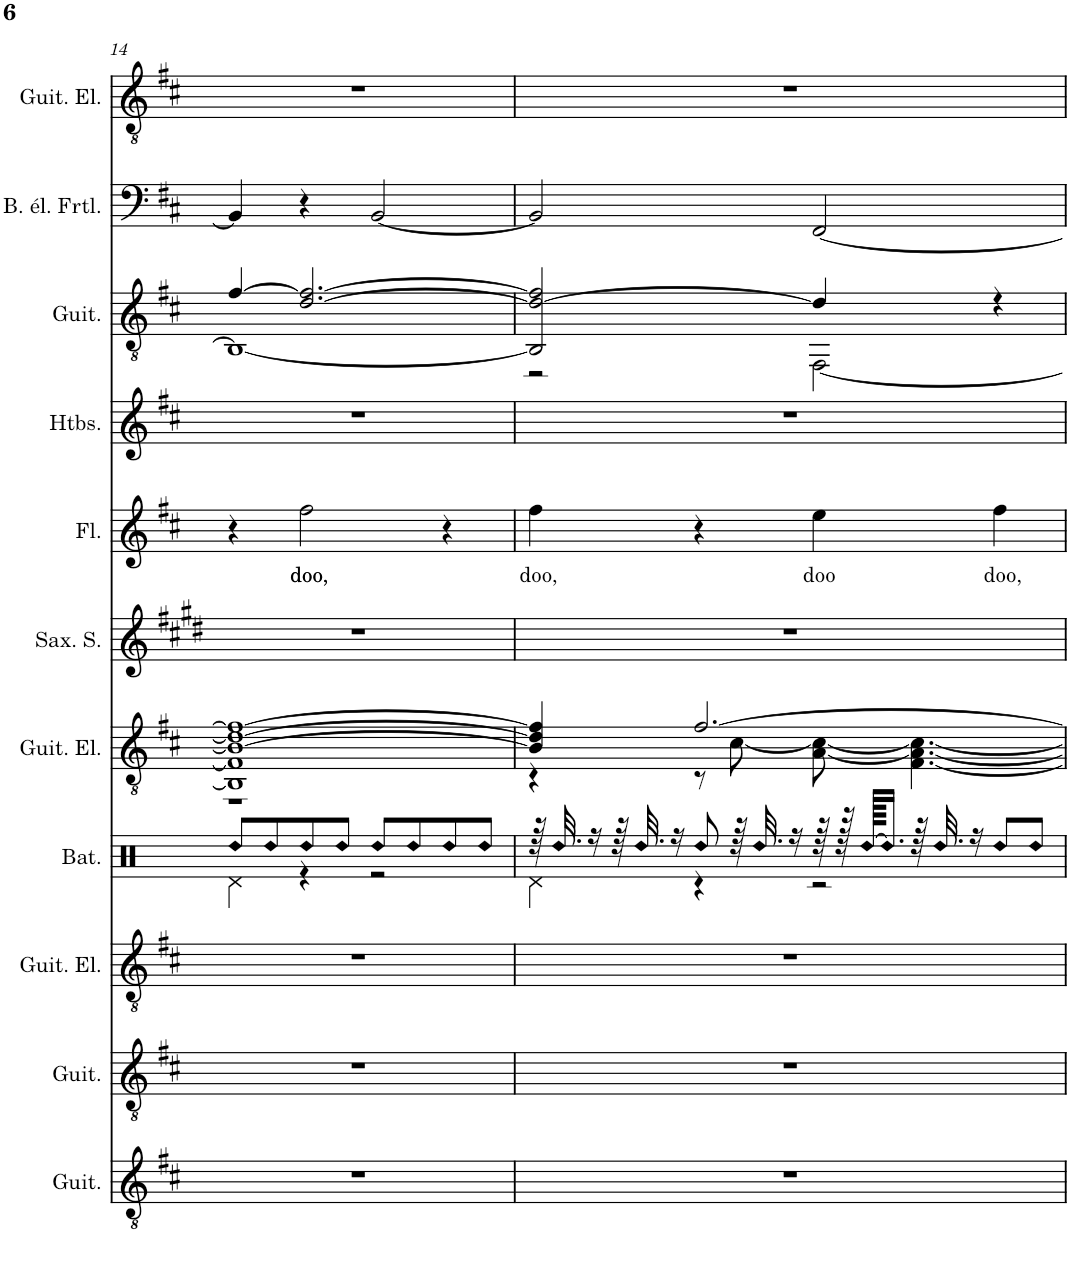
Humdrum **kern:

**kern	**kern	**kern	**kern	**kern	**kern	**kern	**text	**kern	**kern	**kern	**kern
*part11	*part10	*part9	*part8	*part7	*part6	*part5	*part5	*part4	*part3	*part2	*part1
*staff11	*staff10	*staff9	*staff8	*staff7	*staff6	*staff5	*staff5	*staff4	*staff3	*staff2	*staff1
*I"Guitare acoustique	*I"Guitare acoustique	*I"Guitare électrique	*I"Batterie	*I"Guitare électrique	*I"Saxophone Soprano	*I"Flûte	*	*I"Hautbois	*I"Guitare acoustique	*I"Basse électrique fretless	*I"Guitare électrique
*I'Guit.	*I'Guit.	*I'Guit. El.	*I'Bat.	*I'Guit. El.	*I'Sax. S.	*I'Fl.	*	*I'Htbs.	*I'Guit.	*I'B. él. Frtl.	*I'Guit. El.
!!LO:PB:g=z
*clefGv2	*clefGv2	*clefGv2	*clefX	*clefGv2	*clefG2	*clefG2	*	*clefG2	*clefGv2	*clefF4	*clefGv2
*	*	*	*	*	*Trd1c2	*	*	*	*	*Trd7c12	*
*k[f#c#]	*k[f#c#]	*k[f#c#]	*k[]	*k[f#c#]	*k[f#c#g#d#]	*k[f#c#]	*	*k[f#c#]	*k[f#c#]	*k[f#c#]	*k[f#c#]
*M4/4	*M4/4	*M4/4	*M4/4	*M4/4	*M4/4	*M4/4	*	*M4/4	*M4/4	*M4/4	*M4/4
=14	=14	=14	=14	=14	=14	=14	=14	=14	=14	=14	=14
!	!	!	!LO:N:head=diamond	!	!	!	!	!	!	!	!
*	*	*	*^	*^	*	*	*	*	*^	*	*
1r	1r	1r	8Rdd/L	4Rd\	1BB] 1F#] 1B_ 1d_ 1f#_	1r	1r	4r	.	1r	[4f#/	1BB_	4BB/]	1r
!	!	!	!LO:N:head=diamond	!	!	!	!	!	!	!	!	!	!	!
.	.	.	8Rdd/	.	.	.	.	.	.	.	.	.	.	.
!	!	!	!LO:N:head=diamond	!	!	!	!	!	!LO:LY:b	!	!	!	!	!
.	.	.	8Rdd/	4r	.	.	.	2ff#\	doo,	.	[2.d/ 2.f#/_	.	4r	.
!	!	!	!LO:N:head=diamond	!	!	!	!	!	!	!	!	!	!	!
.	.	.	8Rdd/J	.	.	.	.	.	.	.	.	.	.	.
!	!	!	!LO:N:head=diamond	!	!	!	!	!	!	!	!	!	!	!
.	.	.	8Rdd/L	2r	.	.	.	.	.	.	.	.	[2BB/	.
!	!	!	!LO:N:head=diamond	!	!	!	!	!	!	!	!	!	!	!
.	.	.	8Rdd/	.	.	.	.	.	.	.	.	.	.	.
!	!	!	!LO:N:head=diamond	!	!	!	!	!	!	!	!	!	!	!
.	.	.	8Rdd/	.	.	.	.	4r	.	.	.	.	.	.
!	!	!	!LO:N:head=diamond	!	!	!	!	!	!	!	!	!	!	!
.	.	.	8Rdd/J	.	.	.	.	.	.	.	.	.	.	.
=15	=15	=15	=15	=15	=15	=15	=15	=15	=15	=15	=15	=15	=15	=15
!	!	!	!	!	!	!	!	!	!LO:LY:b	!	!	!	!	!
1r	1r	1r	64r	4Rd\	4B/] 4d/] 4f#/]	4r	1r	4ff#\	doo,	1r	2BB/] 2d/_ 2f#/]	2r	2BB/]	1r
!	!	!	!LO:N:head=diamond	!	!	!	!	!	!	!	!	!	!	!
.	.	.	32.Rdd/	.	.	.	.	.	.	.	.	.	.	.
.	.	.	16r	.	.	.	.	.	.	.	.	.	.	.
.	.	.	64r	.	.	.	.	.	.	.	.	.	.	.
!	!	!	!LO:N:head=diamond	!	!	!	!	!	!	!	!	!	!	!
.	.	.	32.Rdd/	.	.	.	.	.	.	.	.	.	.	.
.	.	.	16r	.	.	.	.	.	.	.	.	.	.	.
!	!	!	!LO:N:head=diamond	!	!	!	!	!	!	!	!	!	!	!
.	.	.	8Rdd/	4r	[2.f#/	8r	.	4r	.	.	.	.	.	.
.	.	.	64r	.	.	[8c#\	.	.	.	.	.	.	.	.
!	!	!	!LO:N:head=diamond	!	!	!	!	!	!	!	!	!	!	!
.	.	.	32.Rdd/	.	.	.	.	.	.	.	.	.	.	.
.	.	.	16r	.	.	.	.	.	.	.	.	.	.	.
!	!	!	!	!	!	!	!	!	!LO:LY:b	!	!	!	!	!
.	.	.	64r	2r	.	[8A\ 8c#\_	.	4ee\	doo	.	4d/]	[2FF#\	[2FF#/	.
.	.	.	128r	.	.	.	.	.	.	.	.	.	.	.
!	!	!	!LO:N:head=diamond	!	!	!	!	!	!	!	!	!	!	!
.	.	.	[128Rdd/KKKLL	.	.	.	.	.	.	.	.	.	.	.
!	!	!	!LO:N:head=diamond	!	!	!	!	!	!	!	!	!	!	!
.	.	.	16.Rdd/JJ]	.	.	.	.	.	.	.	.	.	.	.
.	.	.	64r	.	.	[4.F#\ 4.A\_ 4.c#\_	.	.	.	.	.	.	.	.
!	!	!	!LO:N:head=diamond	!	!	!	!	!	!	!	!	!	!	!
.	.	.	32.Rdd/	.	.	.	.	.	.	.	.	.	.	.
.	.	.	16r	.	.	.	.	.	.	.	.	.	.	.
!	!	!	!LO:N:head=diamond	!	!	!	!	!	!LO:LY:b	!	!	!	!	!
.	.	.	8Rdd/L	.	.	.	.	4ff#\	doo,	.	4r	.	.	.
!	!	!	!LO:N:head=diamond	!	!	!	!	!	!	!	!	!	!	!
.	.	.	8Rdd/J	.	.	.	.	.	.	.	.	.	.	.
*	*	*	*v	*v	*	*	*	*	*	*	*v	*v	*	*
*	*	*	*	*v	*v	*	*	*	*	*	*	*
=	=	=	=	=	=	=	=	=	=	=	=
*-	*-	*-	*-	*-	*-	*-	*-	*-	*-	*-	*-
